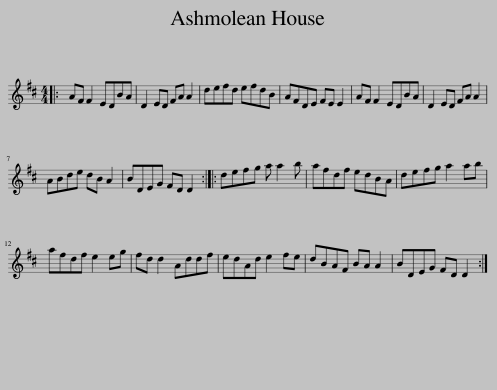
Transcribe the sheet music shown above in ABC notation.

X:1
L:1/8
M:4/4
I:linebreak $
K:D
V:1 treble
V:1
|: AF F2 EDBA | D2 ED FA A2 | defd efdB | AFDE FE E2 | AF F2 EDBA | %5
 D2 ED FA A2 |$ ABde dB A2 | BDEG FD D2 :: defg a a2 b | afdf edBA | %10
 defg a2 ab |$ afdf e2 eg | fd d2 Addf | edAd e2 fe | dBAF BA A2 | %15
 BDEG FD D2 :| %16
